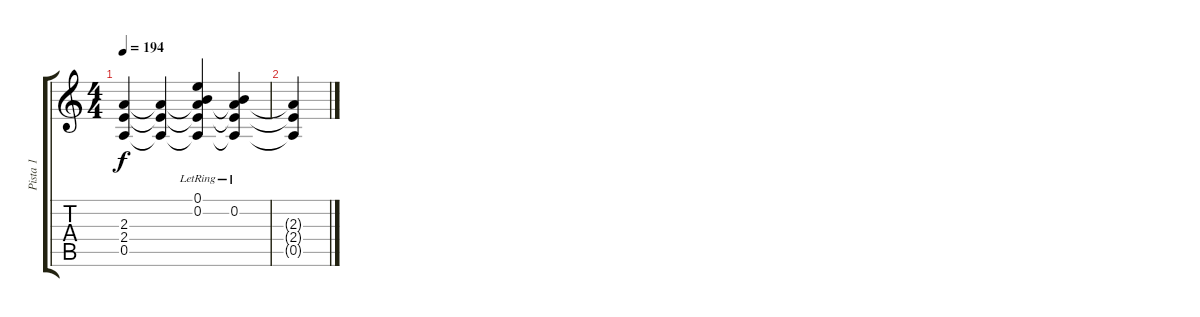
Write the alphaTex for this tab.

\track ("Pista 1" "Pista 1") {instrument distortionguitar}
\staff {score tabs}
\tuning (E4 B3 G3 D3 A2 E2) {hide}
\ts (4 4)
\tempo 194
\clef g2
\ks c
(2.3 2.4 0.5).4{dy f} (2.3{t} 2.4{t} 0.5{t}).4 (0.1{lr} 0.2 2.3{t} 2.4{t} 0.5{t}).4 (0.2{lr} 2.3{t} 2.4{t} 0.5{t}).4 |
(2.3{t} 2.4{t} 0.5{t}).4
